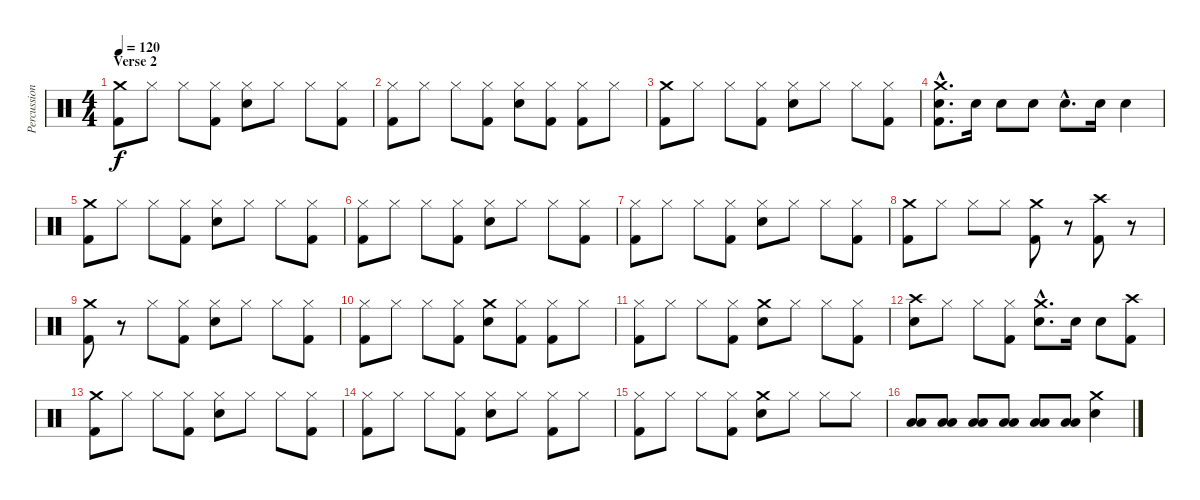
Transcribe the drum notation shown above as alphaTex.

\track ("Percussion" "Percussion") {instrument percussion}
\staff {score}
\articulation defaults
\ts (4 4)
\section ("" "Verse 2")
\tempo 120
\clef neutral
\ks c
("Crash medium (hit)" "Kick (hit) 2").8{dy f} "Hi-Hat (closed)".8 "Hi-Hat (closed)".8 ("Hi-Hat (closed)" "Kick (hit) 2").8 ("Hi-Hat (closed)" "Snare (hit) 2").8 "Hi-Hat (closed)".8 "Hi-Hat (closed)".8 ("Hi-Hat (closed)" "Kick (hit) 2").8 |
("Hi-Hat (closed)" "Kick (hit) 2").8 "Hi-Hat (closed)".8 "Hi-Hat (closed)".8 ("Hi-Hat (closed)" "Kick (hit) 2").8 ("Hi-Hat (closed)" "Snare (hit) 2").8 ("Hi-Hat (closed)" "Kick (hit) 2").8 ("Hi-Hat (closed)" "Kick (hit) 2").8 "Hi-Hat (closed)".8 |
("Crash medium (hit)" "Kick (hit) 2").8 "Hi-Hat (closed)".8 "Hi-Hat (closed)".8 ("Hi-Hat (closed)" "Kick (hit) 2").8 ("Hi-Hat (closed)" "Snare (hit) 2").8 "Hi-Hat (closed)".8 "Hi-Hat (closed)".8 ("Hi-Hat (closed)" "Kick (hit) 2").8 |
("Crash medium (hit)"{hac} "Kick (hit) 2"{hac} "Snare (hit) 2"{hac}).8{d} "Snare (hit) 2".16 "Snare (hit) 2".8 "Snare (hit) 2".8 "Snare (hit) 2"{hac}.8{d} "Snare (hit) 2".16 "Snare (hit) 2".4 |
("Crash medium (hit)" "Kick (hit) 2").8 "Hi-Hat (closed)".8 "Hi-Hat (closed)".8 ("Hi-Hat (closed)" "Kick (hit) 2").8 ("Hi-Hat (closed)" "Snare (hit) 2").8 "Hi-Hat (closed)".8 "Hi-Hat (closed)".8 ("Hi-Hat (closed)" "Kick (hit) 2").8 |
("Hi-Hat (closed)" "Kick (hit) 2").8 "Hi-Hat (closed)".8 "Hi-Hat (closed)".8 ("Hi-Hat (closed)" "Kick (hit) 2").8 ("Hi-Hat (closed)" "Snare (hit) 2").8 "Hi-Hat (closed)".8 "Hi-Hat (closed)".8 ("Hi-Hat (closed)" "Kick (hit) 2").8 |
("Hi-Hat (closed)" "Kick (hit) 2").8 "Hi-Hat (closed)".8 "Hi-Hat (closed)".8 ("Hi-Hat (closed)" "Kick (hit) 2").8 ("Hi-Hat (closed)" "Snare (hit) 2").8 "Hi-Hat (closed)".8 "Hi-Hat (closed)".8 ("Hi-Hat (closed)" "Kick (hit) 2").8 |
("Crash medium (hit)" "Kick (hit) 2").8 "Hi-Hat (closed)".8 "Hi-Hat (closed)".8 "Hi-Hat (closed)".8 ("Crash medium (hit)" "Kick (hit) 2").8 r.8 ("Crash high (hit)" "Kick (hit) 2").8 r.8 |
("Crash medium (hit)" "Kick (hit) 2").8 r.8 "Hi-Hat (closed)".8 ("Hi-Hat (closed)" "Kick (hit) 2").8 ("Hi-Hat (closed)" "Snare (hit) 2").8 "Hi-Hat (closed)".8 "Hi-Hat (closed)".8 ("Hi-Hat (closed)" "Kick (hit) 2").8 |
("Hi-Hat (closed)" "Kick (hit) 2").8 "Hi-Hat (closed)".8 "Hi-Hat (closed)".8 ("Hi-Hat (closed)" "Kick (hit) 2").8 ("Crash medium (hit)" "Snare (hit) 2").8 ("Hi-Hat (closed)" "Kick (hit) 2").8 ("Hi-Hat (closed)" "Kick (hit) 2").8 "Hi-Hat (closed)".8 |
("Hi-Hat (closed)" "Kick (hit) 2").8 "Hi-Hat (closed)".8 "Hi-Hat (closed)".8 ("Hi-Hat (closed)" "Kick (hit) 2").8 ("Crash medium (hit)" "Snare (hit) 2").8 "Hi-Hat (closed)".8 "Hi-Hat (closed)".8 ("Hi-Hat (closed)" "Kick (hit) 2").8 |
("Crash high (hit)" "Snare (hit) 2").8 "Hi-Hat (closed)".8 "Hi-Hat (closed)".8 ("Hi-Hat (closed)" "Kick (hit) 2").8 ("Crash medium (hit)"{hac} "Snare (hit) 2"{hac}).8{d} "Snare (hit) 2".16 "Snare (hit) 2".8 ("Crash high (hit)" "Kick (hit) 2").8 |
("Crash medium (hit)" "Kick (hit) 2").8 "Hi-Hat (closed)".8 "Hi-Hat (closed)".8 ("Hi-Hat (closed)" "Kick (hit) 2").8 ("Hi-Hat (closed)" "Snare (hit) 2").8 "Hi-Hat (closed)".8 "Hi-Hat (closed)".8 ("Hi-Hat (closed)" "Kick (hit) 2").8 |
("Hi-Hat (closed)" "Kick (hit) 2").8 "Hi-Hat (closed)".8 "Hi-Hat (closed)".8 ("Hi-Hat (closed)" "Kick (hit) 2").8 ("Hi-Hat (closed)" "Snare (hit) 2").8 "Hi-Hat (closed)".8 ("Hi-Hat (closed)" "Kick (hit) 2").8 "Hi-Hat (closed)".8 |
("Hi-Hat (closed)" "Kick (hit) 2").8 "Hi-Hat (closed)".8 "Hi-Hat (closed)".8 ("Hi-Hat (closed)" "Kick (hit) 2").8 ("Crash medium (hit)" "Snare (hit) 2").8 "Hi-Hat (closed)".8 "Hi-Hat (closed)".8 "Hi-Hat (closed)".8 |
("Low Tom (hit)" "Low Floor Tom (hit)").8 ("Low Tom (hit)" "Low Floor Tom (hit)").8 ("Low Tom (hit)" "Low Floor Tom (hit)").8 ("Low Tom (hit)" "Low Floor Tom (hit)").8 ("Low Tom (hit)" "Low Floor Tom (hit)").8 ("Low Tom (hit)" "Low Floor Tom (hit)").8 ("Crash medium (hit)" "Snare (hit) 2").4
